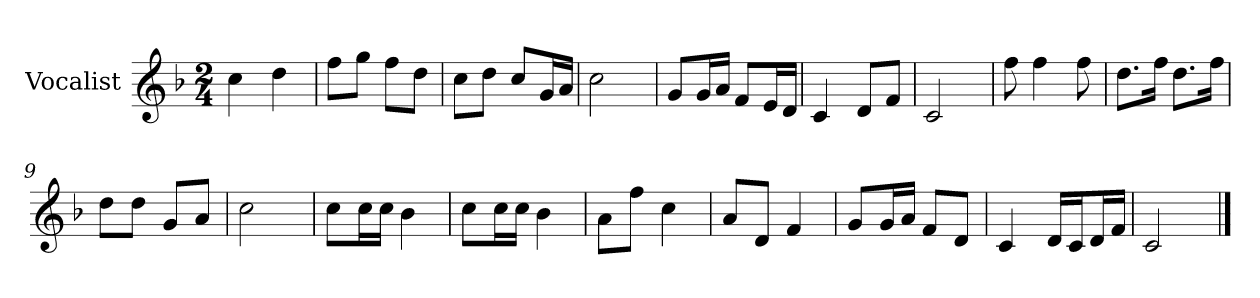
**kern
*part1
*staff1
*I"Vocalist
*k[b-]
*F:
*M2/4
=
4cc
4dd
=1
8ffL
8ggJ
8ffL
8ddJ
=2
8ccL
8ddJ
8ccL
16gL
16aJJ
=3
2cc
=4
8gL
16gL
16aJJ
8fL
16eL
16dJJ
=5
4c
8dL
8fJ
=6
2c
=7
8ff
4ff
8ff
=8
8.ddL
16ffJk
8.ddL
16ffJk
=9
8ddL
8ddJ
8gL
8aJ
=10
2cc
=11
8ccL
16ccL
16ccJJ
4b-
=12
8ccL
16ccL
16ccJJ
4b-
=13
8aL
8ffJ
4cc
=14
8aL
8dJ
4f
=15
8gL
16gL
16aJJ
8fL
8dJ
=16
4c
16dLL
16cJ
16dL
16fJJ
=17
2c
==
*-
